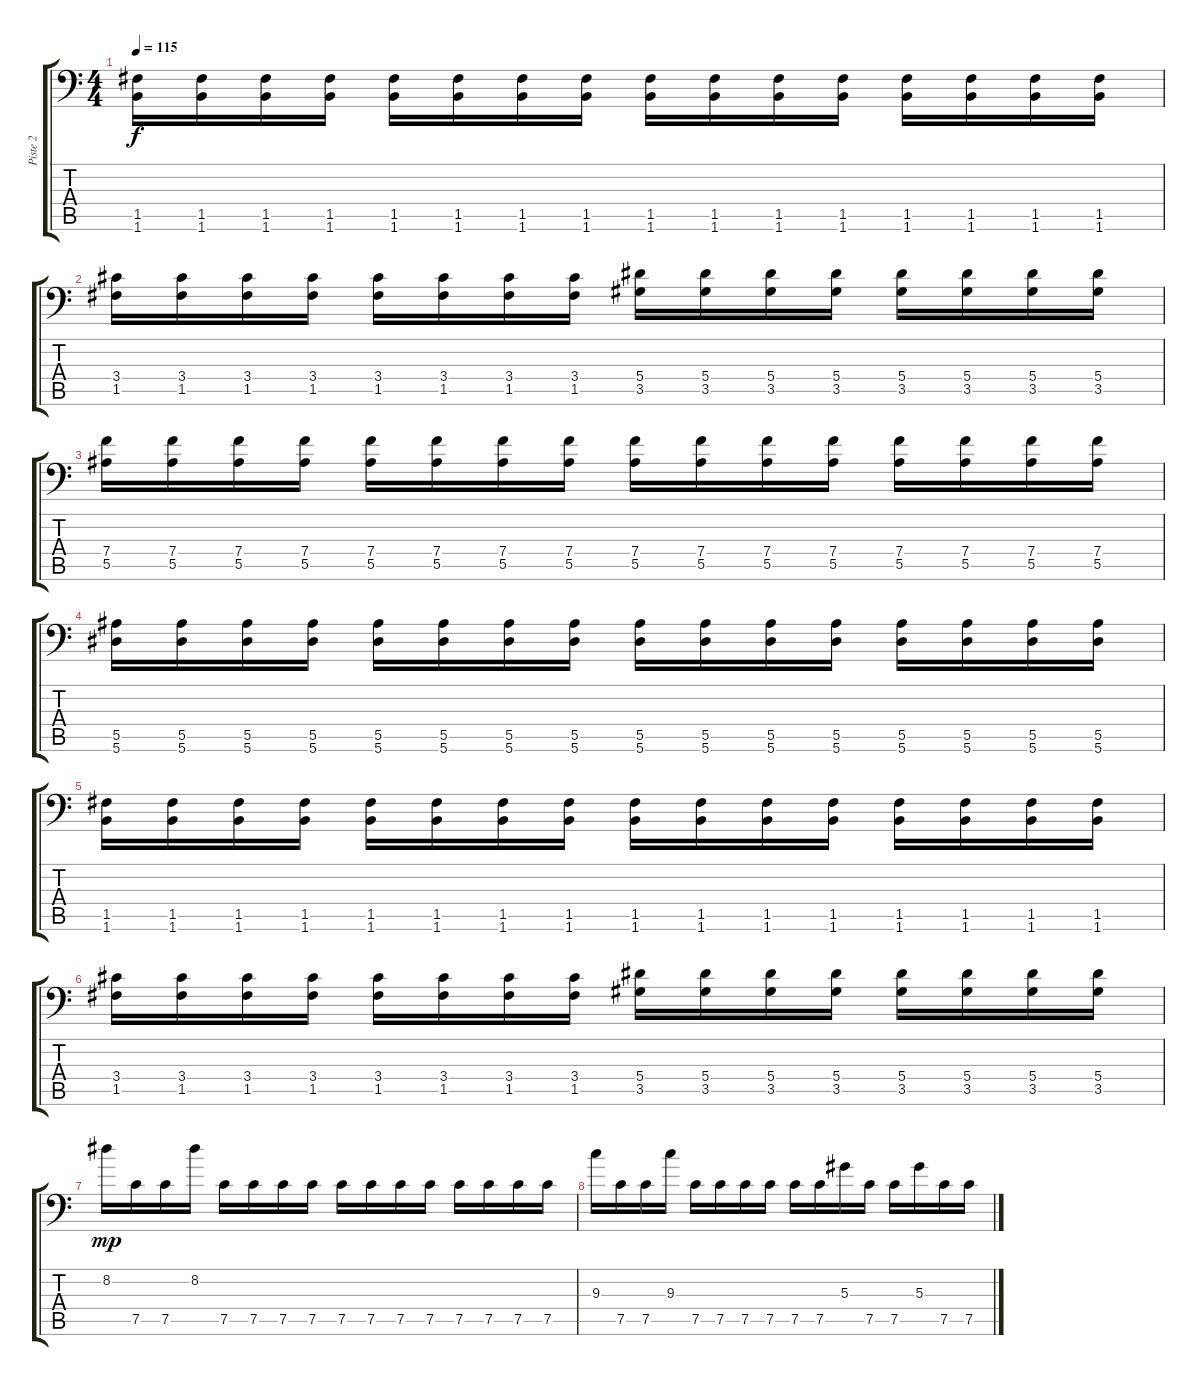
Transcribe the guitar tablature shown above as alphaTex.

\track ("Piste 2" "Piste 2") {instrument distortionguitar}
\staff {score tabs}
\tuning (C4 G3 Eb3 Bb2 F2 Bb1) {hide}
\ts (4 4)
\tempo 115
\clef f4
\ks c
(1.5 1.6).16{dy f} (1.5 1.6).16 (1.5 1.6).16 (1.5 1.6).16 (1.5 1.6).16 (1.5 1.6).16 (1.5 1.6).16 (1.5 1.6).16 (1.5 1.6).16 (1.5 1.6).16 (1.5 1.6).16 (1.5 1.6).16 (1.5 1.6).16 (1.5 1.6).16 (1.5 1.6).16 (1.5 1.6).16 |
(3.4 1.5).16 (3.4 1.5).16 (3.4 1.5).16 (3.4 1.5).16 (3.4 1.5).16 (3.4 1.5).16 (3.4 1.5).16 (3.4 1.5).16 (5.4 3.5).16 (5.4 3.5).16 (5.4 3.5).16 (5.4 3.5).16 (5.4 3.5).16 (5.4 3.5).16 (5.4 3.5).16 (5.4 3.5).16 |
(7.4 5.5).16 (7.4 5.5).16 (7.4 5.5).16 (7.4 5.5).16 (7.4 5.5).16 (7.4 5.5).16 (7.4 5.5).16 (7.4 5.5).16 (7.4 5.5).16 (7.4 5.5).16 (7.4 5.5).16 (7.4 5.5).16 (7.4 5.5).16 (7.4 5.5).16 (7.4 5.5).16 (7.4 5.5).16 |
(5.5 5.6).16 (5.5 5.6).16 (5.5 5.6).16 (5.5 5.6).16 (5.5 5.6).16 (5.5 5.6).16 (5.5 5.6).16 (5.5 5.6).16 (5.5 5.6).16 (5.5 5.6).16 (5.5 5.6).16 (5.5 5.6).16 (5.5 5.6).16 (5.5 5.6).16 (5.5 5.6).16 (5.5 5.6).16 |
(1.5 1.6).16 (1.5 1.6).16 (1.5 1.6).16 (1.5 1.6).16 (1.5 1.6).16 (1.5 1.6).16 (1.5 1.6).16 (1.5 1.6).16 (1.5 1.6).16 (1.5 1.6).16 (1.5 1.6).16 (1.5 1.6).16 (1.5 1.6).16 (1.5 1.6).16 (1.5 1.6).16 (1.5 1.6).16 |
(3.4 1.5).16 (3.4 1.5).16 (3.4 1.5).16 (3.4 1.5).16 (3.4 1.5).16 (3.4 1.5).16 (3.4 1.5).16 (3.4 1.5).16 (5.4 3.5).16 (5.4 3.5).16 (5.4 3.5).16 (5.4 3.5).16 (5.4 3.5).16 (5.4 3.5).16 (5.4 3.5).16 (5.4 3.5).16 |
8.2.16{dy mp} 7.5.16 7.5.16 8.2.16 7.5.16 7.5.16 7.5.16 7.5.16 7.5.16 7.5.16 7.5.16 7.5.16 7.5.16 7.5.16 7.5.16 7.5.16 |
9.3.16 7.5.16 7.5.16 9.3.16 7.5.16 7.5.16 7.5.16 7.5.16 7.5.16 7.5.16 5.3.16 7.5.16 7.5.16 5.3.16 7.5.16 7.5.16
